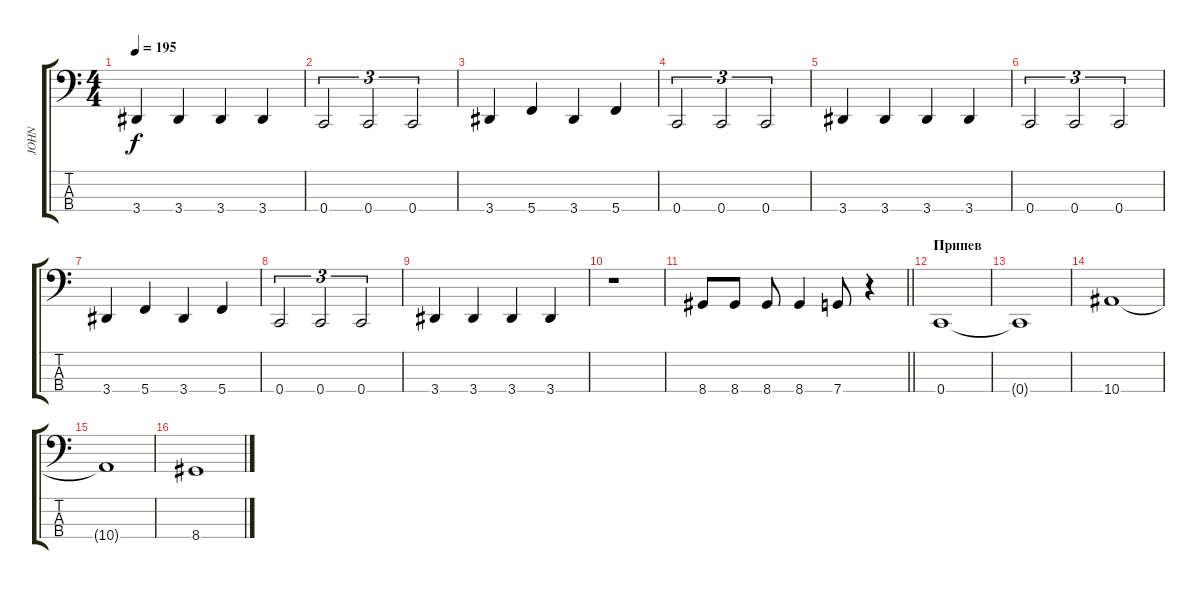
\track ("JOHN" "JOHN") {instrument electricbasspick}
\staff {score tabs}
\tuning (F2 C2 G1 C1) {hide}
\ts (4 4)
\tempo 195
\clef f4
\ks c
3.4.4{dy f} 3.4.4 3.4.4 3.4.4 |
0.4.2{tu (3 2)} 0.4.2{tu (3 2)} 0.4.2{tu (3 2)} |
3.4.4 5.4.4 3.4.4 5.4.4 |
0.4.2{tu (3 2)} 0.4.2{tu (3 2)} 0.4.2{tu (3 2)} |
3.4.4 3.4.4 3.4.4 3.4.4 |
0.4.2{tu (3 2)} 0.4.2{tu (3 2)} 0.4.2{tu (3 2)} |
3.4.4 5.4.4 3.4.4 5.4.4 |
0.4.2{tu (3 2)} 0.4.2{tu (3 2)} 0.4.2{tu (3 2)} |
3.4.4 3.4.4 3.4.4 3.4.4 |
r.1 |
\barLineRight lightlight
8.4.8 8.4.8 8.4.8 8.4.4 7.4.8 r.4 |
\section ("" "Припев")
0.4.1 |
0.4{t}.1 |
10.4.1 |
10.4{t}.1 |
8.4.1
